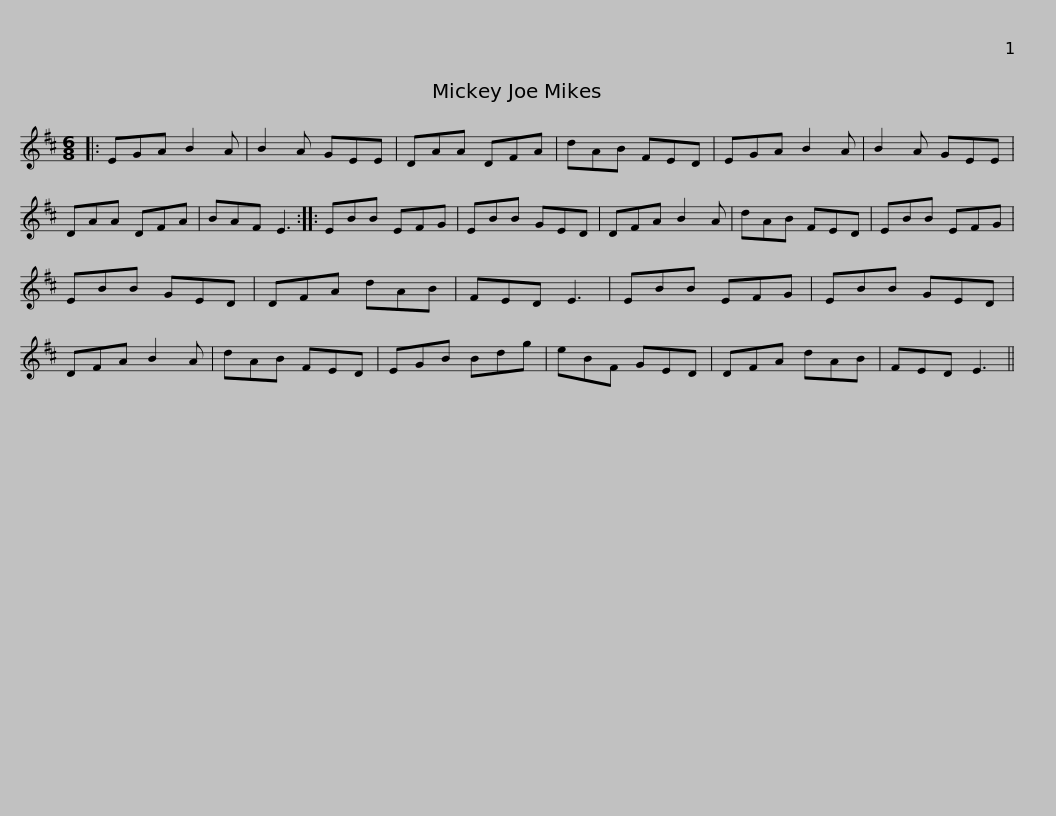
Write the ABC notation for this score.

X:1
L:1/8
M:6/8
I:linebreak $
K:D
V:1 treble
V:1
|: EGA B2 A | B2 A GEE | DAA DFA | dAB FED | EGA B2 A | %5
 B2 A GEE | DAA DFA |$ BAF E3 :: EBB EFG | EBB GED | %10
 DFA B2 A | dAB FED | EBB EFG | EBB GED |$ DFA dAB | %15
 FED E3 | EBB EFG | EBB GED | DFA B2 A | dAB FED | %20
 EGB Bdg | eBF GED |$ DFA dAB | FED E3 || %24
